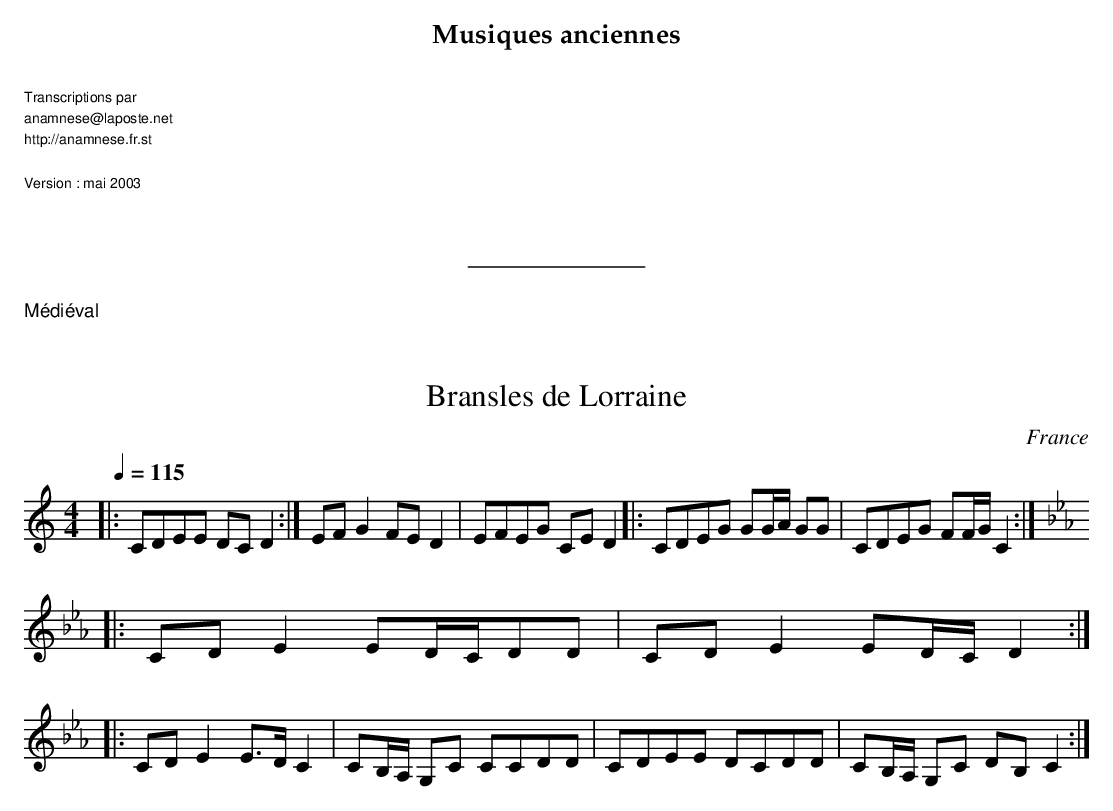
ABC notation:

X:1
T:Bransles de Lorraine
O:France
M:4/4
L:1/8
Q:1/4=115
K:C
|: CDEE DCD2 :| EFG2 FED2 | EFEG CED2 |: CDEG GG/A/ GG | CDEG FF/G/ C2 :|
[K:Eb]|: CDE2 ED/C/DD | CDE2 ED/C/D2 :|
|: CDE2 E>DC2 | CB,/A,/ G,C CCDD | CDEE DCDD | CB,/A,/ G,C DB,C2 :|
